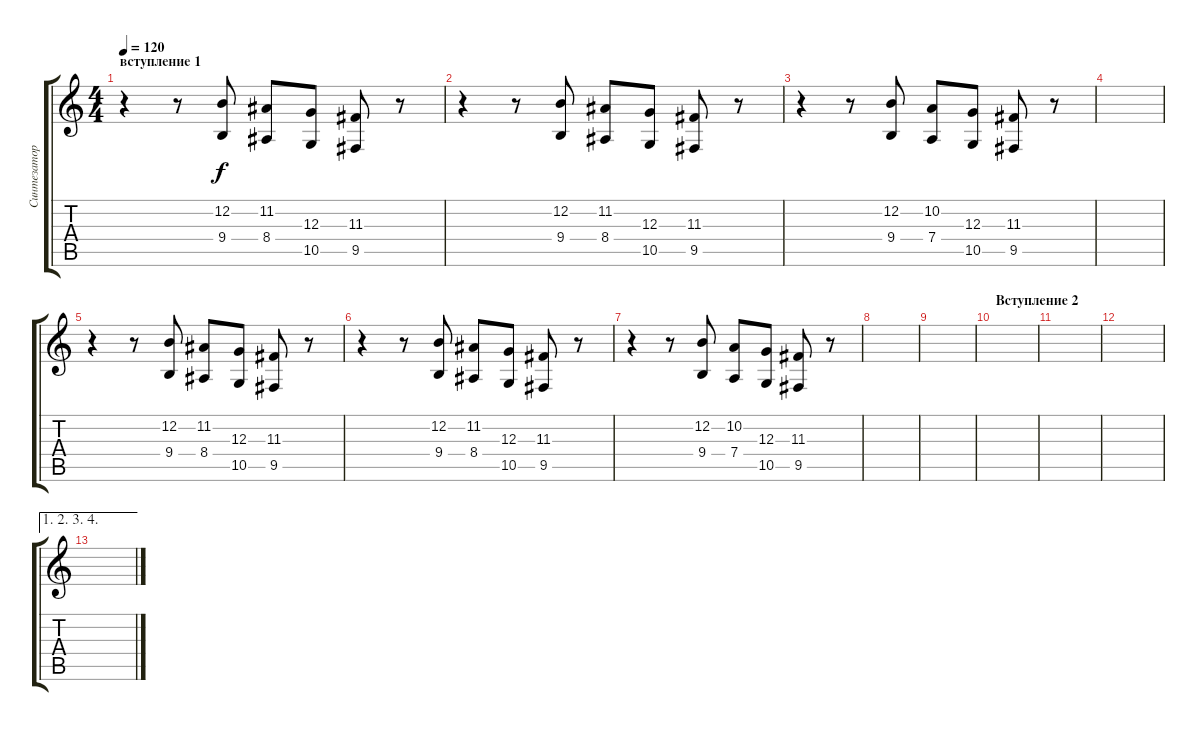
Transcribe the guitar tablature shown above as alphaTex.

\track ("Синтезатор 2" "Синтезатор") {instrument synthbrass1}
\staff {score tabs}
\tuning (E4 B3 G3 D3 A2 E2) {hide}
\ts (4 4)
\section ("" "вступление 1")
\tempo 120
\clef g2
\ks c
r.4{dy f instrument synthbrass1} r.8 (12.2 9.4).8 (11.2 8.4).8 (12.3 10.5).8 (11.3 9.5).8 r.8 |
r.4 r.8 (12.2 9.4).8 (11.2 8.4).8 (12.3 10.5).8 (11.3 9.5).8 r.8 |
r.4 r.8 (12.2 9.4).8 (10.2 7.4).8 (12.3 10.5).8 (11.3 9.5).8 r.8 |
|
r.4 r.8 (12.2 9.4).8 (11.2 8.4).8 (12.3 10.5).8 (11.3 9.5).8 r.8 |
r.4 r.8 (12.2 9.4).8 (11.2 8.4).8 (12.3 10.5).8 (11.3 9.5).8 r.8 |
r.4 r.8 (12.2 9.4).8 (10.2 7.4).8 (12.3 10.5).8 (11.3 9.5).8 r.8 |
|
|
\section ("" "Вступление 2 ")
|
|
|
\ae (1 2 3 4)
